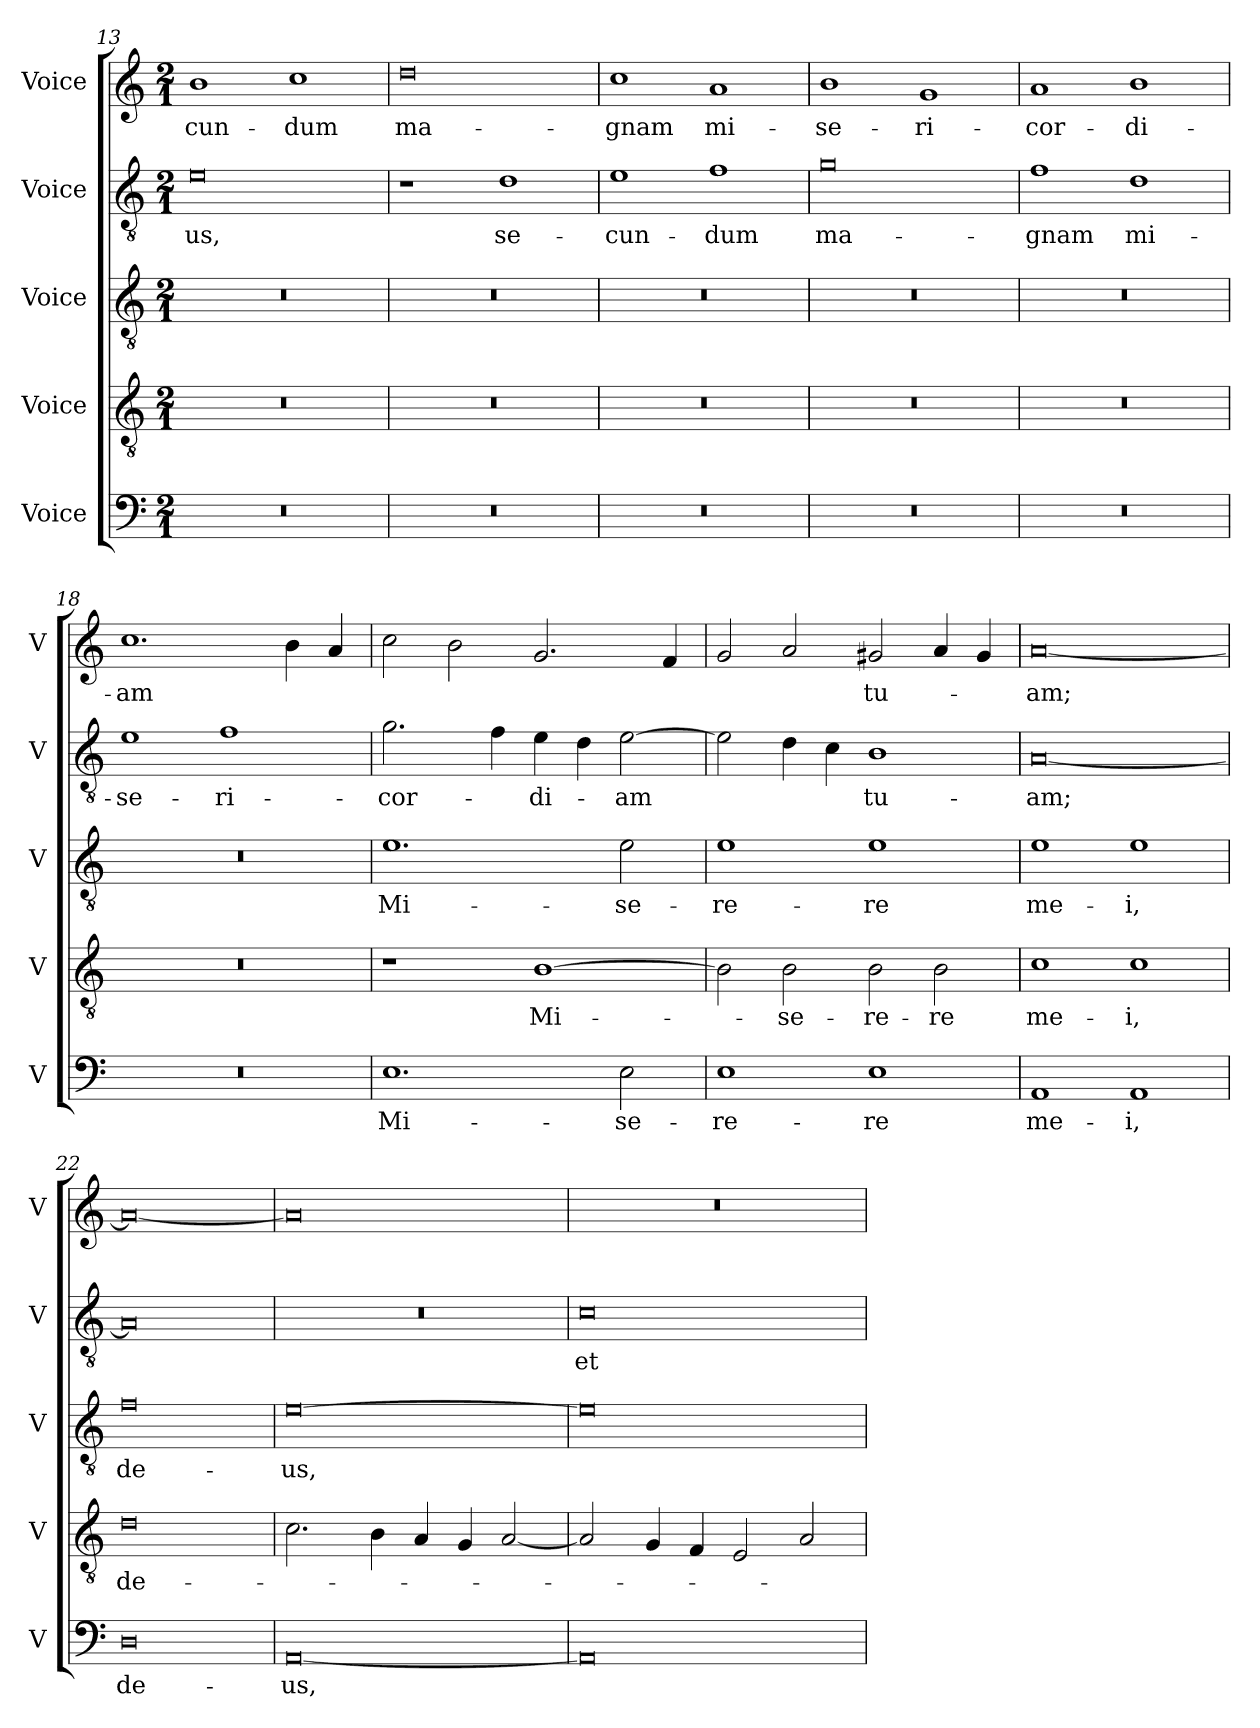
**kern	**text	**kern	**text	**kern	**text	**kern	**text	**kern	**text
*part5	*part5	*part4	*part4	*part3	*part3	*part2	*part2	*part1	*part1
*staff5	*staff5	*staff4	*staff4	*staff3	*staff3	*staff2	*staff2	*staff1	*staff1
*I"Voice	*	*I"Voice	*	*I"Voice	*	*I"Voice	*	*I"Voice	*
*I'V	*	*I'V	*	*I'V	*	*I'V	*	*I'V	*
*clefF4	*	*clefGv2	*	*clefGv2	*	*clefGv2	*	*clefG2	*
*k[]	*	*k[]	*	*k[]	*	*k[]	*	*k[]	*
*M2/1	*	*M2/1	*	*M2/1	*	*M2/1	*	*M2/1	*
=13	=13	=13	=13	=13	=13	=13	=13	=13	=13
!	!	!	!	!	!	!	!LO:LY:b	!	!LO:LY:b
0r	.	0r	.	0r	.	0e	-us,	1b	-cun-
!	!	!	!	!	!	!	!	!	!LO:LY:b
.	.	.	.	.	.	.	.	1cc	-dum
=14	=14	=14	=14	=14	=14	=14	=14	=14	=14
!	!	!	!	!	!	!	!	!	!LO:LY:b
0r	.	0r	.	0r	.	1r	.	0dd	ma-
!	!	!	!	!	!	!	!LO:LY:b	!	!
.	.	.	.	.	.	1d	se-	.	.
=15	=15	=15	=15	=15	=15	=15	=15	=15	=15
!	!	!	!	!	!	!	!LO:LY:b	!	!LO:LY:b
0r	.	0r	.	0r	.	1e	-cun-	1cc	-gnam
!	!	!	!	!	!	!	!LO:LY:b	!	!LO:LY:b
.	.	.	.	.	.	1f	-dum	1a	mi-
!!LO:LB:g=z
=16	=16	=16	=16	=16	=16	=16	=16	=16	=16
!	!	!	!	!	!	!	!LO:LY:b	!	!LO:LY:b
0r	.	0r	.	0r	.	0g	ma-	1b	-se-
!	!	!	!	!	!	!	!	!	!LO:LY:b
.	.	.	.	.	.	.	.	1g	-ri-
=17	=17	=17	=17	=17	=17	=17	=17	=17	=17
!	!	!	!	!	!	!	!LO:LY:b	!	!LO:LY:b
0r	.	0r	.	0r	.	1f	-gnam	1a	-cor-
!	!	!	!	!	!	!	!LO:LY:b	!	!LO:LY:b
.	.	.	.	.	.	1d	mi-	1b	-di-
=18	=18	=18	=18	=18	=18	=18	=18	=18	=18
!	!	!	!	!	!	!	!LO:LY:b	!	!LO:LY:b
0r	.	0r	.	0r	.	1e	-se-	1.cc	-am
!	!	!	!	!	!	!	!LO:LY:b	!	!
.	.	.	.	.	.	1f	-ri-	.	.
.	.	.	.	.	.	.	.	4b\	.
.	.	.	.	.	.	.	.	4a/	.
=19	=19	=19	=19	=19	=19	=19	=19	=19	=19
!	!LO:LY:b	!	!	!	!LO:LY:b	!	!LO:LY:b	!	!
1.E	Mi-	1r	.	1.e	Mi-	2.g\	-cor-	2cc\	.
.	.	.	.	.	.	.	.	2b\	.
.	.	.	.	.	.	4f\	.	.	.
!	!	!	!LO:LY:b	!	!	!	!LO:LY:b	!	!
.	.	[1B	Mi-	.	.	4e\	-di-	2.g/	.
.	.	.	.	.	.	4d\	.	.	.
!	!LO:LY:b	!	!	!	!LO:LY:b	!	!LO:LY:b	!	!
2E\	-se-	.	.	2e\	-se-	[2e\	-am	.	.
.	.	.	.	.	.	.	.	4f/	.
!!LO:LB:g=z
=20	=20	=20	=20	=20	=20	=20	=20	=20	=20
!	!LO:LY:b	!	!	!	!LO:LY:b	!	!	!	!
1E	-re-	2B\]	.	1e	-re-	2e\]	.	2g/	.
!	!	!	!LO:LY:b	!	!	!	!	!	!
.	.	2B\	-se-	.	.	4d\	.	2a/	.
.	.	.	.	.	.	4c\	.	.	.
!	!LO:LY:b	!	!LO:LY:b	!	!LO:LY:b	!	!LO:LY:b	!	!LO:LY:b
1E	-re	2B\	-re-	1e	-re	1B	tu-	2g#X/	tu-
!	!	!	!LO:LY:b	!	!	!	!	!	!
.	.	2B\	-re	.	.	.	.	4a/	.
.	.	.	.	.	.	.	.	4g#/	.
=21	=21	=21	=21	=21	=21	=21	=21	=21	=21
!	!LO:LY:b	!	!LO:LY:b	!	!LO:LY:b	!	!LO:LY:b	!	!LO:LY:b
1AA	me-	1c	me-	1e	me-	[0A	-am;	[0a	-am;
!	!LO:LY:b	!	!LO:LY:b	!	!LO:LY:b	!	!	!	!
1AA	-i,	1c	-i,	1e	-i,	.	.	.	.
=22	=22	=22	=22	=22	=22	=22	=22	=22	=22
!	!LO:LY:b	!	!LO:LY:b	!	!LO:LY:b	!	!	!	!
0D	de-	0d	de-	0f	de-	0A]	.	0a_	.
=23	=23	=23	=23	=23	=23	=23	=23	=23	=23
!	!LO:LY:b	!	!	!	!LO:LY:b	!	!	!	!
[0AA	-us,	2.c\	.	[0e	-us,	0r	.	0a]	.
.	.	4B\	.	.	.	.	.	.	.
.	.	4A/	.	.	.	.	.	.	.
.	.	4G/	.	.	.	.	.	.	.
.	.	[2A/	.	.	.	.	.	.	.
!!LO:PB:g=z
=24	=24	=24	=24	=24	=24	=24	=24	=24	=24
!	!	!	!	!	!	!	!LO:LY:b	!	!
0AA]	.	2A/]	.	0e]	.	0c	et	0r	.
.	.	4G/	.	.	.	.	.	.	.
.	.	4F/	.	.	.	.	.	.	.
.	.	2E/	.	.	.	.	.	.	.
.	.	2A/	.	.	.	.	.	.	.
=	=	=	=	=	=	=	=	=	=
*-	*-	*-	*-	*-	*-	*-	*-	*-	*-
